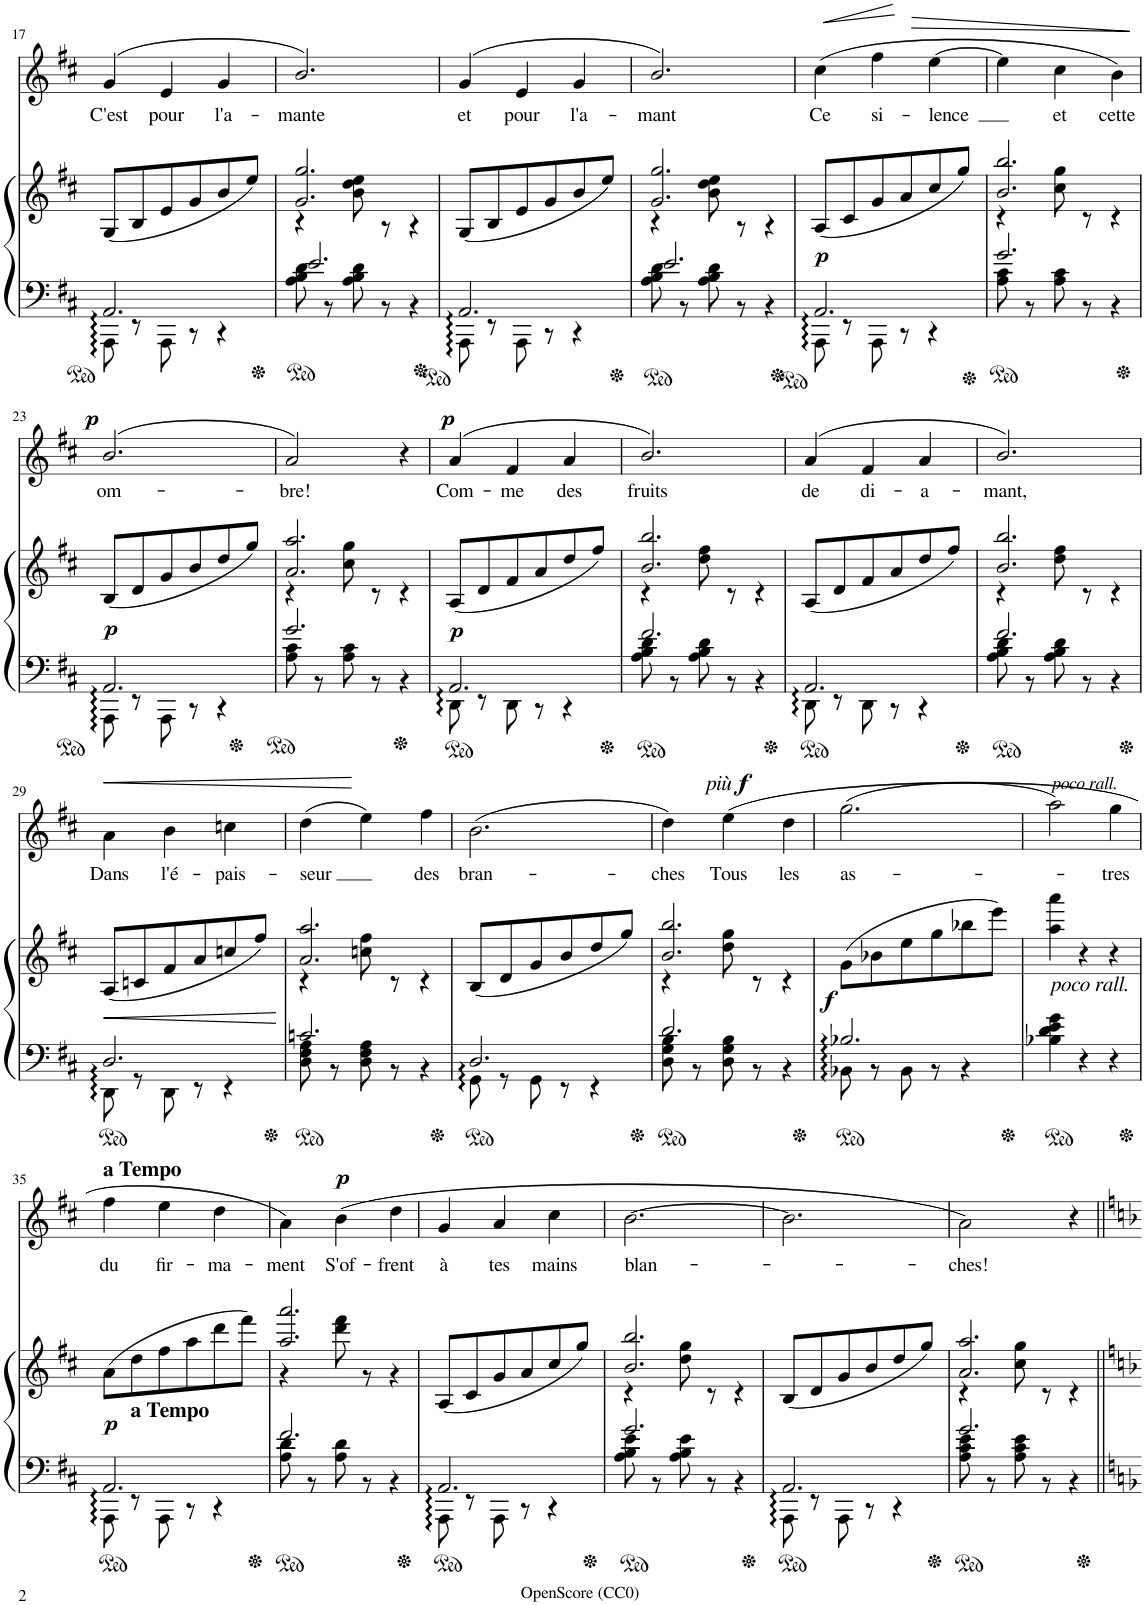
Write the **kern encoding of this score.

**kern	**kern	**dynam	**kern	**text	**dynam
*part2	*part2	*part2	*part1	*part1	*part1
*staff3	*staff2	*staff2/3	*staff1	*staff1	*staff1
*I"Piano	*	*	*I"Chant Voice	*	*
*I'Pno	*	*	*	*	*
!!LO:PB:g=z
*clefF4	*clefG2	*	*clefG2	*	*
*k[f#c#]	*k[f#c#]	*	*k[f#c#]	*	*
*M3/4	*M3/4	*	*M3/4	*	*
=17	=17	=17	=17	=17	=17
*^	*	*	*	*	*
!	!	!	!	!	!LO:LY:b	!
2.AA/	8AAA\	(8G/L	.	(>4g/	C'est	.
.	8r	8B/	.	.	.	.
!	!	!	!	!	!LO:LY:b	!
.	8AAA\	8e/	.	4e/	pour	.
.	8r	8g/	.	.	.	.
!	!	!	!	!	!LO:LY:b	!
.	4r	8b/	.	4g/	l'a-	.
.	.	8ee/J)	.	.	.	.
=18	=18	=18	=18	=18	=18	=18
*	*	*^	*	*	*	*
!	!	!	!	!	!	!LO:LY:b	!
2.e/	8A\ 8B\ 8d\	2.g/ 2.gg/	4r	.	2.b/)	-mante	.
.	8r	.	.	.	.	.	.
.	8A\ 8B\ 8d\	.	8b\ 8dd\ 8ee\	.	.	.	.
.	8r	.	8r	.	.	.	.
.	4r	.	4r	.	.	.	.
=19	=19	=19	=19	=19	=19	=19	=19
!	!	!	!	!	!	!LO:LY:b	!
*	*	*v	*v	*	*	*	*
2.AA/	8AAA\	(8G/L	.	(>4g/	et	.
.	8r	8B/	.	.	.	.
!	!	!	!	!	!LO:LY:b	!
.	8AAA\	8e/	.	4e/	pour	.
.	8r	8g/	.	.	.	.
!	!	!	!	!	!LO:LY:b	!
.	4r	8b/	.	4g/	l'a-	.
.	.	8ee/J)	.	.	.	.
=20	=20	=20	=20	=20	=20	=20
*	*	*^	*	*	*	*
!	!	!	!	!	!	!LO:LY:b	!
2.e/	8A\ 8B\ 8d\	2.g/ 2.gg/	4r	.	2.b/)	-mant	.
.	8r	.	.	.	.	.	.
.	8A\ 8B\ 8d\	.	8b\ 8dd\ 8ee\	.	.	.	.
.	8r	.	8r	.	.	.	.
.	4r	.	4r	.	.	.	.
=21	=21	=21	=21	=21	=21	=21	=21
!	!	!	!	!LO:DY:b	!	!LO:LY:b	!LO:HP:b
*	*	*v	*v	*	*	*	*
2.AA/	8AAA\	(8A/L	p	(4cc#\	Ce	<
.	8r	8c#/	.	.	.	.
!	!	!	!	!	!LO:LY:b	!
.	8AAA\	8g/	.	4ff#\	si-	.
.	8r	8a/	.	.	.	.
!	!	!	!	!	!LO:LY:b	!LO:HP:n=1:b
.	4r	8cc#/	.	[4ee\	-lence	[ >
.	.	8gg/J)	.	.	.	.
=22	=22	=22	=22	=22	=22	=22
*	*	*^	*	*	*	*
2.g/	8A\ 8c#\	2.b/ 2.bb/	4r	.	4ee\]	.	.
.	8r	.	.	.	.	.	.
!	!	!	!	!	!	!LO:LY:b	!
.	8A\ 8c#\	.	8cc#\ 8gg\	.	4cc#\	et	.
.	8r	.	8r	.	.	.	.
!	!	!	!	!	!	!LO:LY:b	!
.	4r	.	4r	.	4b\)	cette	.
*v	*v	*	*	*	*	*	*
*	*v	*v	*	*	*	*
.	.	.	.	.	]
!!LO:LB:g=z
=23	=23	=23	=23	=23	=23
*^	*	*	*	*	*
!	!	!	!LO:DY:b	!	!LO:LY:b	!LO:DY:a
2.AA/	8AAA\	(8B/L	p	(>2.b/	om-	p
.	8r	8d/	.	.	.	.
.	8AAA\	8g/	.	.	.	.
.	8r	8b/	.	.	.	.
.	4r	8dd/	.	.	.	.
.	.	8gg/J)	.	.	.	.
=24	=24	=24	=24	=24	=24	=24
*	*	*^	*	*	*	*
!	!	!	!	!	!	!LO:LY:b	!
2.g/	8A\ 8c#\	2.a/ 2.aa/	4r	.	2a/)	-bre!	.
.	8r	.	.	.	.	.	.
.	8A\ 8c#\	.	8cc#\ 8gg\	.	.	.	.
.	8r	.	8r	.	.	.	.
.	4r	.	4r	.	4r	.	.
=25	=25	=25	=25	=25	=25	=25	=25
!	!	!	!	!LO:DY:b	!	!LO:LY:b	!LO:DY:a
*	*	*v	*v	*	*	*	*
2.AA/	8DD\	(8A/L	p	(>4a/	Com-	p
.	8r	8d/	.	.	.	.
!	!	!	!	!	!LO:LY:b	!
.	8DD\	8f#/	.	4f#/	-me	.
.	8r	8a/	.	.	.	.
!	!	!	!	!	!LO:LY:b	!
.	4r	8dd/	.	4a/	des	.
.	.	8ff#/J)	.	.	.	.
=26	=26	=26	=26	=26	=26	=26
*	*	*^	*	*	*	*
!	!	!	!	!	!	!LO:LY:b	!
2.f#/	8A\ 8B\ 8d\	2.b/ 2.bb/	4r	.	2.b/)	fruits	.
.	8r	.	.	.	.	.	.
.	8A\ 8B\ 8d\	.	8dd\ 8ff#\	.	.	.	.
.	8r	.	8r	.	.	.	.
.	4r	.	4r	.	.	.	.
=27	=27	=27	=27	=27	=27	=27	=27
!	!	!	!	!	!	!LO:LY:b	!
*	*	*v	*v	*	*	*	*
2.AA/	8DD\	(8A/L	.	(>4a/	de	.
.	8r	8d/	.	.	.	.
!	!	!	!	!	!LO:LY:b	!
.	8DD\	8f#/	.	4f#/	di-	.
.	8r	8a/	.	.	.	.
!	!	!	!	!	!LO:LY:b	!
.	4r	8dd/	.	4a/	-a-	.
.	.	8ff#/J)	.	.	.	.
=28	=28	=28	=28	=28	=28	=28
*	*	*^	*	*	*	*
!	!	!	!	!	!	!LO:LY:b	!
2.f#/	8A\ 8B\ 8d\	2.b/ 2.bb/	4r	.	2.b/)	-mant,	.
.	8r	.	.	.	.	.	.
.	8A\ 8B\ 8d\	.	8dd\ 8ff#\	.	.	.	.
.	8r	.	8r	.	.	.	.
.	4r	.	4r	.	.	.	.
!!LO:LB:g=z
=29	=29	=29	=29	=29	=29	=29	=29
!	!	!	!	!LO:HP:b	!	!LO:LY:b	!LO:HP:b
*	*	*v	*v	*	*	*	*
2.D/	8DD\	(8A/L	<	4a\	Dans	<
.	8r	8cn/	.	.	.	.
!	!	!	!	!	!LO:LY:b	!
.	8DD\	8f#/	.	4b\	l'é-	.
.	8r	8a/	.	.	.	.
!	!	!	!	!	!LO:LY:b	!
.	4r	8ccn/	.	4ccn\	-pais-	.
.	.	8ff#/J)	.	.	.	.
*v	*v	*	*	*	*	*
.	.	[	.	.	.
=30	=30	=30	=30	=30	=30
*^	*^	*	*	*	*
!	!	!	!	!	!	!LO:LY:b	!
2.cn/	8D\ 8F#\ 8A\	2.a/ 2.aa/	4r	.	(4dd\	-seur	.
.	8r	.	.	.	.	.	.
.	8D\ 8F#\ 8A\	.	8ccn\ 8ff#\	.	4ee\)	.	[
.	8r	.	8r	.	.	.	.
!	!	!	!	!	!	!LO:LY:b	!
.	4r	.	4r	.	4ff#\	des	.
=31	=31	=31	=31	=31	=31	=31	=31
!	!	!	!	!	!	!LO:LY:b	!
*	*	*v	*v	*	*	*	*
2.D/	8GG\	(8B/L	.	(2.b\	bran-	.
.	8r	8d/	.	.	.	.
.	8GG\	8g/	.	.	.	.
.	8r	8b/	.	.	.	.
.	4r	8dd/	.	.	.	.
.	.	8gg/J)	.	.	.	.
=32	=32	=32	=32	=32	=32	=32
*	*	*^	*	*	*	*
!	!	!	!	!	!	!LO:LY:b	!
2.d/	8D\ 8G\ 8B\	2.b/ 2.bb/	4r	.	4dd\)	-ches	.
.	8r	.	.	.	.	.	.
!	!	!	!	!	!	!LO:LY:b	!LO:DY:a
!	!	!	!	!	!	!	!LO:DY:n=1:a
.	8D\ 8G\ 8B\	.	8dd\ 8gg\	.	(4ee\	Tous	other-dynamics f
.	8r	.	8r	.	.	.	.
!	!	!	!	!	!	!LO:LY:b	!
.	4r	.	4r	.	4dd\	les	.
=33	=33	=33	=33	=33	=33	=33	=33
!	!	!	!	!LO:DY:b	!	!LO:LY:b	!
*	*	*v	*v	*	*	*	*
2.B-X/	8BB-X\	(8g\L	f	(2.gg\	as-	.
.	8r	8b-X\	.	.	.	.
.	8BB-\	8ee\	.	.	.	.
.	8r	8gg\	.	.	.	.
.	4r	8bb-X\	.	.	.	.
.	.	8eee\J)	.	.	.	.
*v	*v	*	*	*	*	*
=34	=34	=34	=34	=34	=34
!	!	!	!LO:TX:a:i:t=poco rall.	!	!
!	!LO:TX:b:i:t=poco rall.	!	!	!	!
4B-X\ 4d\ 4e\ 4g\	4aa\ 4aaa\	.	2aa\)	.	.
4r	4r	.	.	.	.
!	!	!	!	!LO:LY:b	!
4r	4r	.	4gg\	-tres	.
!!LO:LB:g=z
=35	=35	=35	=35	=35	=35
*^	*	*	*	*	*
!	!	!	!	!LO:TX:a:B:t=a Tempo	!	!
!	!	!	!LO:DY:b	!	!LO:LY:b	!
2.AA/	8AAA\	(8a\L	p	4ff#\	du	.
!	!	!LO:TX:b:B:t=a Tempo	!	!	!	!
.	8r	8dd\	.	.	.	.
!	!	!	!	!	!LO:LY:b	!
.	8AAA\	8ff#\	.	4ee\	fir-	.
.	8r	8aa\	.	.	.	.
!	!	!	!	!	!LO:LY:b	!
.	4r	8ddd\	.	4dd\	-ma-	.
.	.	8fff#\J)	.	.	.	.
=36	=36	=36	=36	=36	=36	=36
*	*	*^	*	*	*	*
!	!	!	!	!	!	!LO:LY:b	!
2.f#/	8A\ 8d\	2.aa/ 2.aaa/	4r	.	4a\)	-ment	.
.	8r	.	.	.	.	.	.
!	!	!	!	!	!	!LO:LY:b	!LO:DY:a
.	8A\ 8d\	.	8ddd\ 8fff#\	.	(4b\	S'of-	p
.	8r	.	8r	.	.	.	.
!	!	!	!	!	!	!LO:LY:b	!
.	4r	.	4r	.	4dd\	-frent	.
=37	=37	=37	=37	=37	=37	=37	=37
!	!	!	!	!	!	!LO:LY:b	!
*	*	*v	*v	*	*	*	*
2.AA/	8AAA\	(8A/L	.	4g/	à	.
.	8r	8c#/	.	.	.	.
!	!	!	!	!	!LO:LY:b	!
.	8AAA\	8g/	.	4a/	tes	.
.	8r	8a/	.	.	.	.
!	!	!	!	!	!LO:LY:b	!
.	4r	8cc#/	.	4cc#\	mains	.
.	.	8gg/J)	.	.	.	.
=38	=38	=38	=38	=38	=38	=38
*	*	*^	*	*	*	*
!	!	!	!	!	!	!LO:LY:b	!
2.g/	8A\ 8B\ 8e\	2.b/ 2.bb/	4r	.	[2.b\	blan-	.
.	8r	.	.	.	.	.	.
.	8A\ 8B\ 8e\	.	8dd\ 8gg\	.	.	.	.
.	8r	.	8r	.	.	.	.
.	4r	.	4r	.	.	.	.
*	*	*v	*v	*	*	*	*
=39	=39	=39	=39	=39	=39	=39
2.AA/	8AAA\	(8B/L	.	2.b\]	.	.
.	8r	8d/	.	.	.	.
.	8AAA\	8g/	.	.	.	.
.	8r	8b/	.	.	.	.
.	4r	8dd/	.	.	.	.
.	.	8gg/J)	.	.	.	.
=40	=40	=40	=40	=40	=40	=40
*	*	*^	*	*	*	*
!	!	!	!	!	!	!LO:LY:b	!
2.g/	8A\ 8c#\ 8e\	2.a/ 2.aa/	4r	.	2a\)	-ches!	.
.	8r	.	.	.	.	.	.
.	8A\ 8c#\ 8e\	.	8cc#\ 8gg\	.	.	.	.
.	8r	.	8r	.	.	.	.
.	4r	.	4r	.	4r	.	.
*v	*v	*	*	*	*	*	*
*	*v	*v	*	*	*	*
=||	=||	=||	=||	=||	=||
*-	*-	*-	*-	*-	*-
